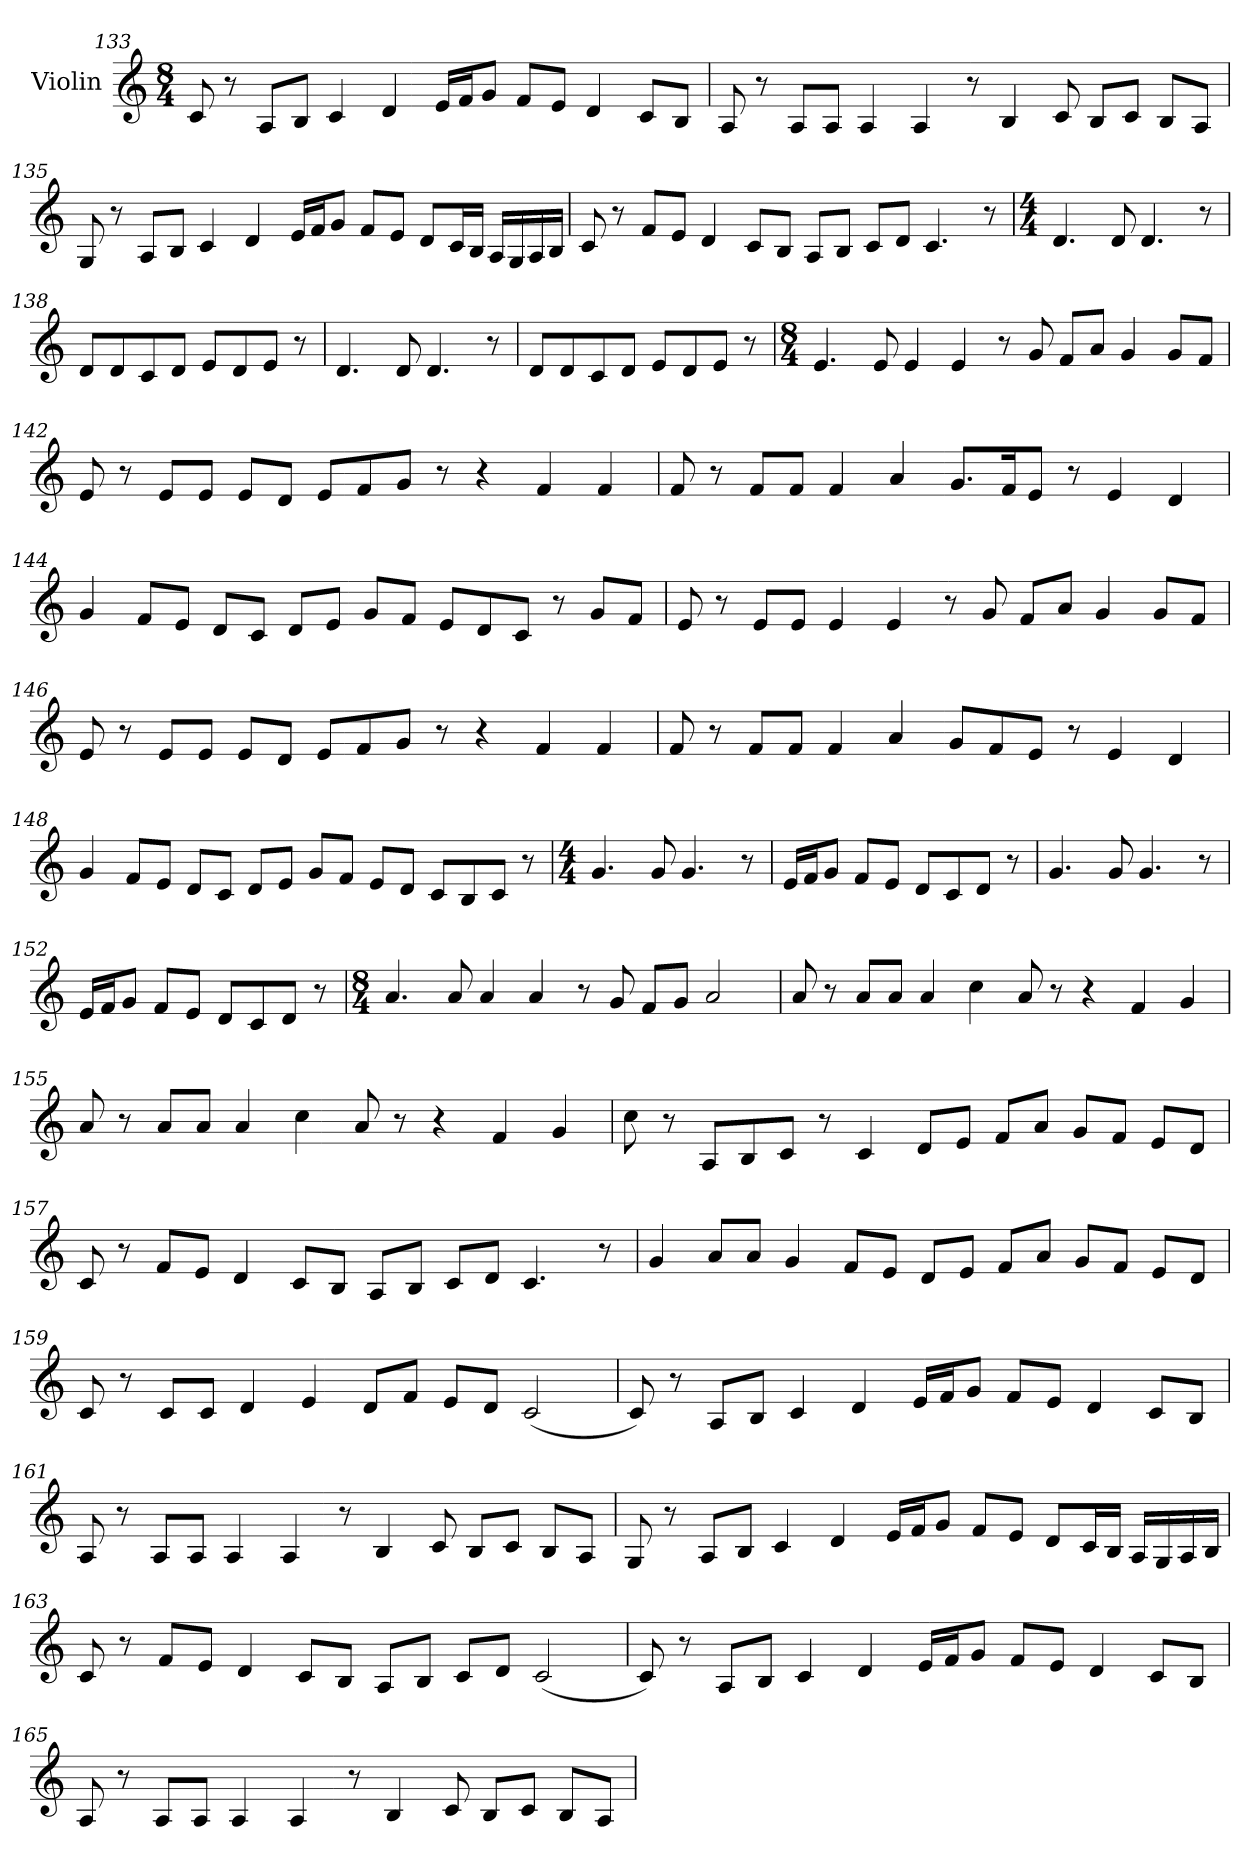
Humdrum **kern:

**kern
*part1
*staff1
*I"Violin
*clefG2
*k[]
*M8/4
=133
8c/
8r
8A/L
8B/J
4c/
4d/
16e/LL
16f/J
8g/J
8f/L
8e/J
4d/
8c/L
8B/J
!!LO:LB:g=z
=134
8A/
8r
8A/L
8A/J
4A/
4A/
8r
4B/
8c/
8B/L
8c/J
8B/L
8A/J
=135
8G/
8r
8A/L
8B/J
4c/
4d/
16e/LL
16f/J
8g/J
8f/L
8e/J
8d/L
16c/L
16B/JJ
16A/LL
16G/
16A/
16B/JJ
!!LO:PB:g=z
=136
8c/
8r
8f/L
8e/J
4d/
8c/L
8B/J
8A/L
8B/J
8c/L
8d/J
4.c/
8r
=137
*M4/4
4.d/
8d/
4.d/
8r
=138
8d/L
8d/
8c/
8d/J
8e/L
8d/
8e/J
8r
=139
4.d/
8d/
4.d/
8r
!!LO:LB:g=z
=140
8d/L
8d/
8c/
8d/J
8e/L
8d/
8e/J
8r
=141
*M8/4
4.e/
8e/
4e/
4e/
8r
8g/
8f/L
8a/J
4g/
8g/L
8f/J
=142
8e/
8r
8e/L
8e/J
8e/L
8d/J
8e/L
8f/
8g/J
8r
4r
4f/
4f/
!!LO:LB:g=z
=143
8f/
8r
8f/L
8f/J
4f/
4a/
8.g/L
16f/K
8e/J
8r
4e/
4d/
=144
4g/
8f/L
8e/J
8d/L
8c/J
8d/L
8e/J
8g/L
8f/J
8e/L
8d/
8c/J
8r
8g/L
8f/J
!!LO:LB:g=z
=145
8e/
8r
8e/L
8e/J
4e/
4e/
8r
8g/
8f/L
8a/J
4g/
8g/L
8f/J
=146
8e/
8r
8e/L
8e/J
8e/L
8d/J
8e/L
8f/
8g/J
8r
4r
4f/
4f/
!!LO:LB:g=z
=147
8f/
8r
8f/L
8f/J
4f/
4a/
8g/L
8f/
8e/J
8r
4e/
4d/
=148
4g/
8f/L
8e/J
8d/L
8c/J
8d/L
8e/J
8g/L
8f/J
8e/L
8d/J
8c/L
8B/
8c/J
8r
=149
*M4/4
4.g/
8g/
4.g/
8r
!!LO:LB:g=z
=150
16e/LL
16f/J
8g/J
8f/L
8e/J
8d/L
8c/
8d/J
8r
=151
4.g/
8g/
4.g/
8r
=152
16e/LL
16f/J
8g/J
8f/L
8e/J
8d/L
8c/
8d/J
8r
=153
*M8/4
4.a/
8a/
4a/
4a/
8r
8g/
8f/L
8g/J
2a/
!!LO:LB:g=z
=154
8a/
8r
8a/L
8a/J
4a/
4cc\
8a/
8r
4r
4f/
4g/
=155
8a/
8r
8a/L
8a/J
4a/
4cc\
8a/
8r
4r
4f/
4g/
!!LO:LB:g=z
=156
8cc\
8r
8A/L
8B/
8c/J
8r
4c/
8d/L
8e/J
8f/L
8a/J
8g/L
8f/J
8e/L
8d/J
=157
8c/
8r
8f/L
8e/J
4d/
8c/L
8B/J
8A/L
8B/J
8c/L
8d/J
4.c/
8r
!!LO:PB:g=z
=158
4g/
8a/L
8a/J
4g/
8f/L
8e/J
8d/L
8e/J
8f/L
8a/J
8g/L
8f/J
8e/L
8d/J
=159
8c/
8r
8c/L
8c/J
4d/
4e/
8d/L
8f/J
8e/L
8d/J
(<2c/
!!LO:LB:g=z
=160
8c/)
8r
8A/L
8B/J
4c/
4d/
16e/LL
16f/J
8g/J
8f/L
8e/J
4d/
8c/L
8B/J
=161
8A/
8r
8A/L
8A/J
4A/
4A/
8r
4B/
8c/
8B/L
8c/J
8B/L
8A/J
!!LO:LB:g=z
=162
8G/
8r
8A/L
8B/J
4c/
4d/
16e/LL
16f/J
8g/J
8f/L
8e/J
8d/L
16c/L
16B/JJ
16A/LL
16G/
16A/
16B/JJ
=163
8c/
8r
8f/L
8e/J
4d/
8c/L
8B/J
8A/L
8B/J
8c/L
8d/J
(<2c/
!!LO:LB:g=z
=164
8c/)
8r
8A/L
8B/J
4c/
4d/
16e/LL
16f/J
8g/J
8f/L
8e/J
4d/
8c/L
8B/J
=165
8A/
8r
8A/L
8A/J
4A/
4A/
8r
4B/
8c/
8B/L
8c/J
8B/L
8A/J
=
*-
